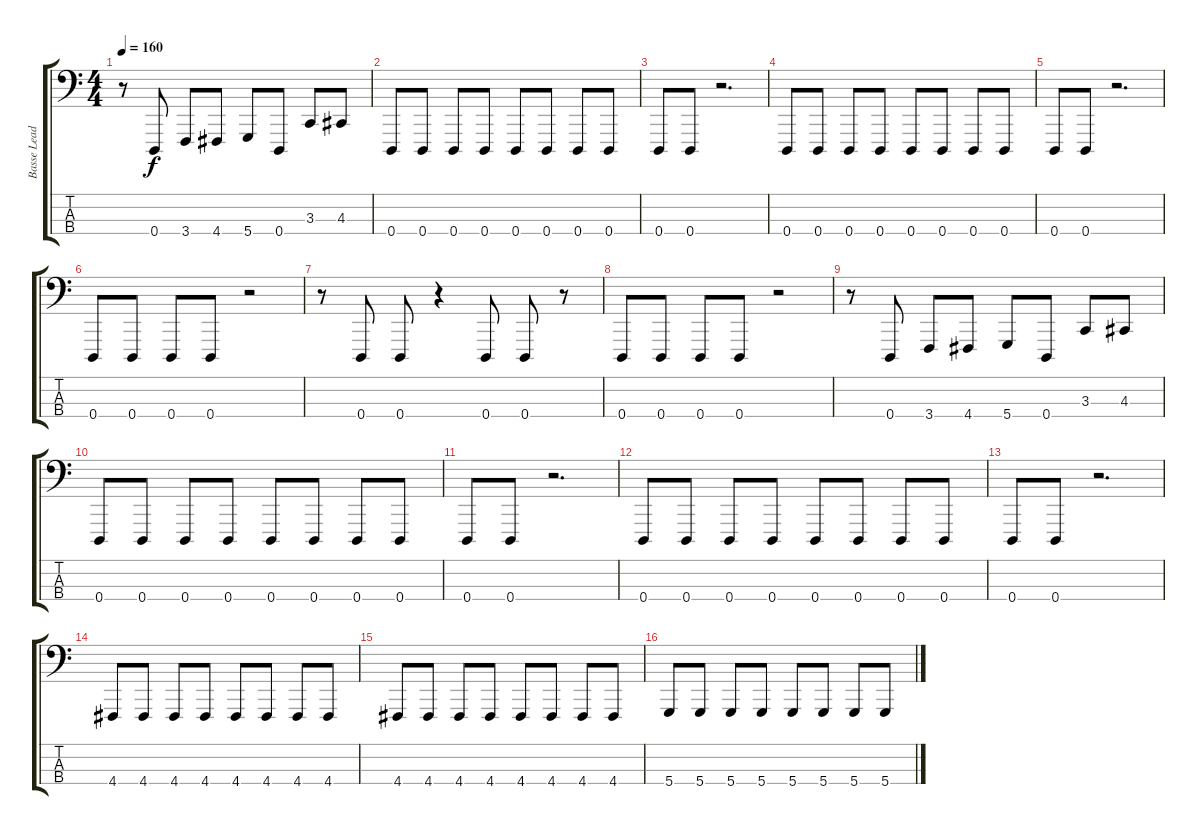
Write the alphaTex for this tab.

\track ("Basse Lead Dropped D ( Chris )" "Basse Lead") {instrument lead8bassandlead}
\staff {score tabs}
\tuning (G2 D2 A1 D1) {hide}
\ts (4 4)
\tempo 160
\clef f4
\ks c
r.8{dy f} 0.4.8 3.4.8 4.4.8 5.4.8 0.4.8 3.3.8 4.3.8 |
0.4.8 0.4.8 0.4.8 0.4.8 0.4.8 0.4.8 0.4.8 0.4.8 |
0.4.8 0.4.8 r.2{d} |
0.4.8 0.4.8 0.4.8 0.4.8 0.4.8 0.4.8 0.4.8 0.4.8 |
0.4.8 0.4.8 r.2{d} |
0.4.8 0.4.8 0.4.8 0.4.8 r.2 |
r.8 0.4.8 0.4.8 r.4 0.4.8 0.4.8 r.8 |
0.4.8 0.4.8 0.4.8 0.4.8 r.2 |
r.8 0.4.8 3.4.8 4.4.8 5.4.8 0.4.8 3.3.8 4.3.8 |
0.4.8 0.4.8 0.4.8 0.4.8 0.4.8 0.4.8 0.4.8 0.4.8 |
0.4.8 0.4.8 r.2{d} |
0.4.8 0.4.8 0.4.8 0.4.8 0.4.8 0.4.8 0.4.8 0.4.8 |
0.4.8 0.4.8 r.2{d} |
\section ("" "")
4.4.8 4.4.8 4.4.8 4.4.8 4.4.8 4.4.8 4.4.8 4.4.8 |
4.4.8 4.4.8 4.4.8 4.4.8 4.4.8 4.4.8 4.4.8 4.4.8 |
5.4.8 5.4.8 5.4.8 5.4.8 5.4.8 5.4.8 5.4.8 5.4.8
